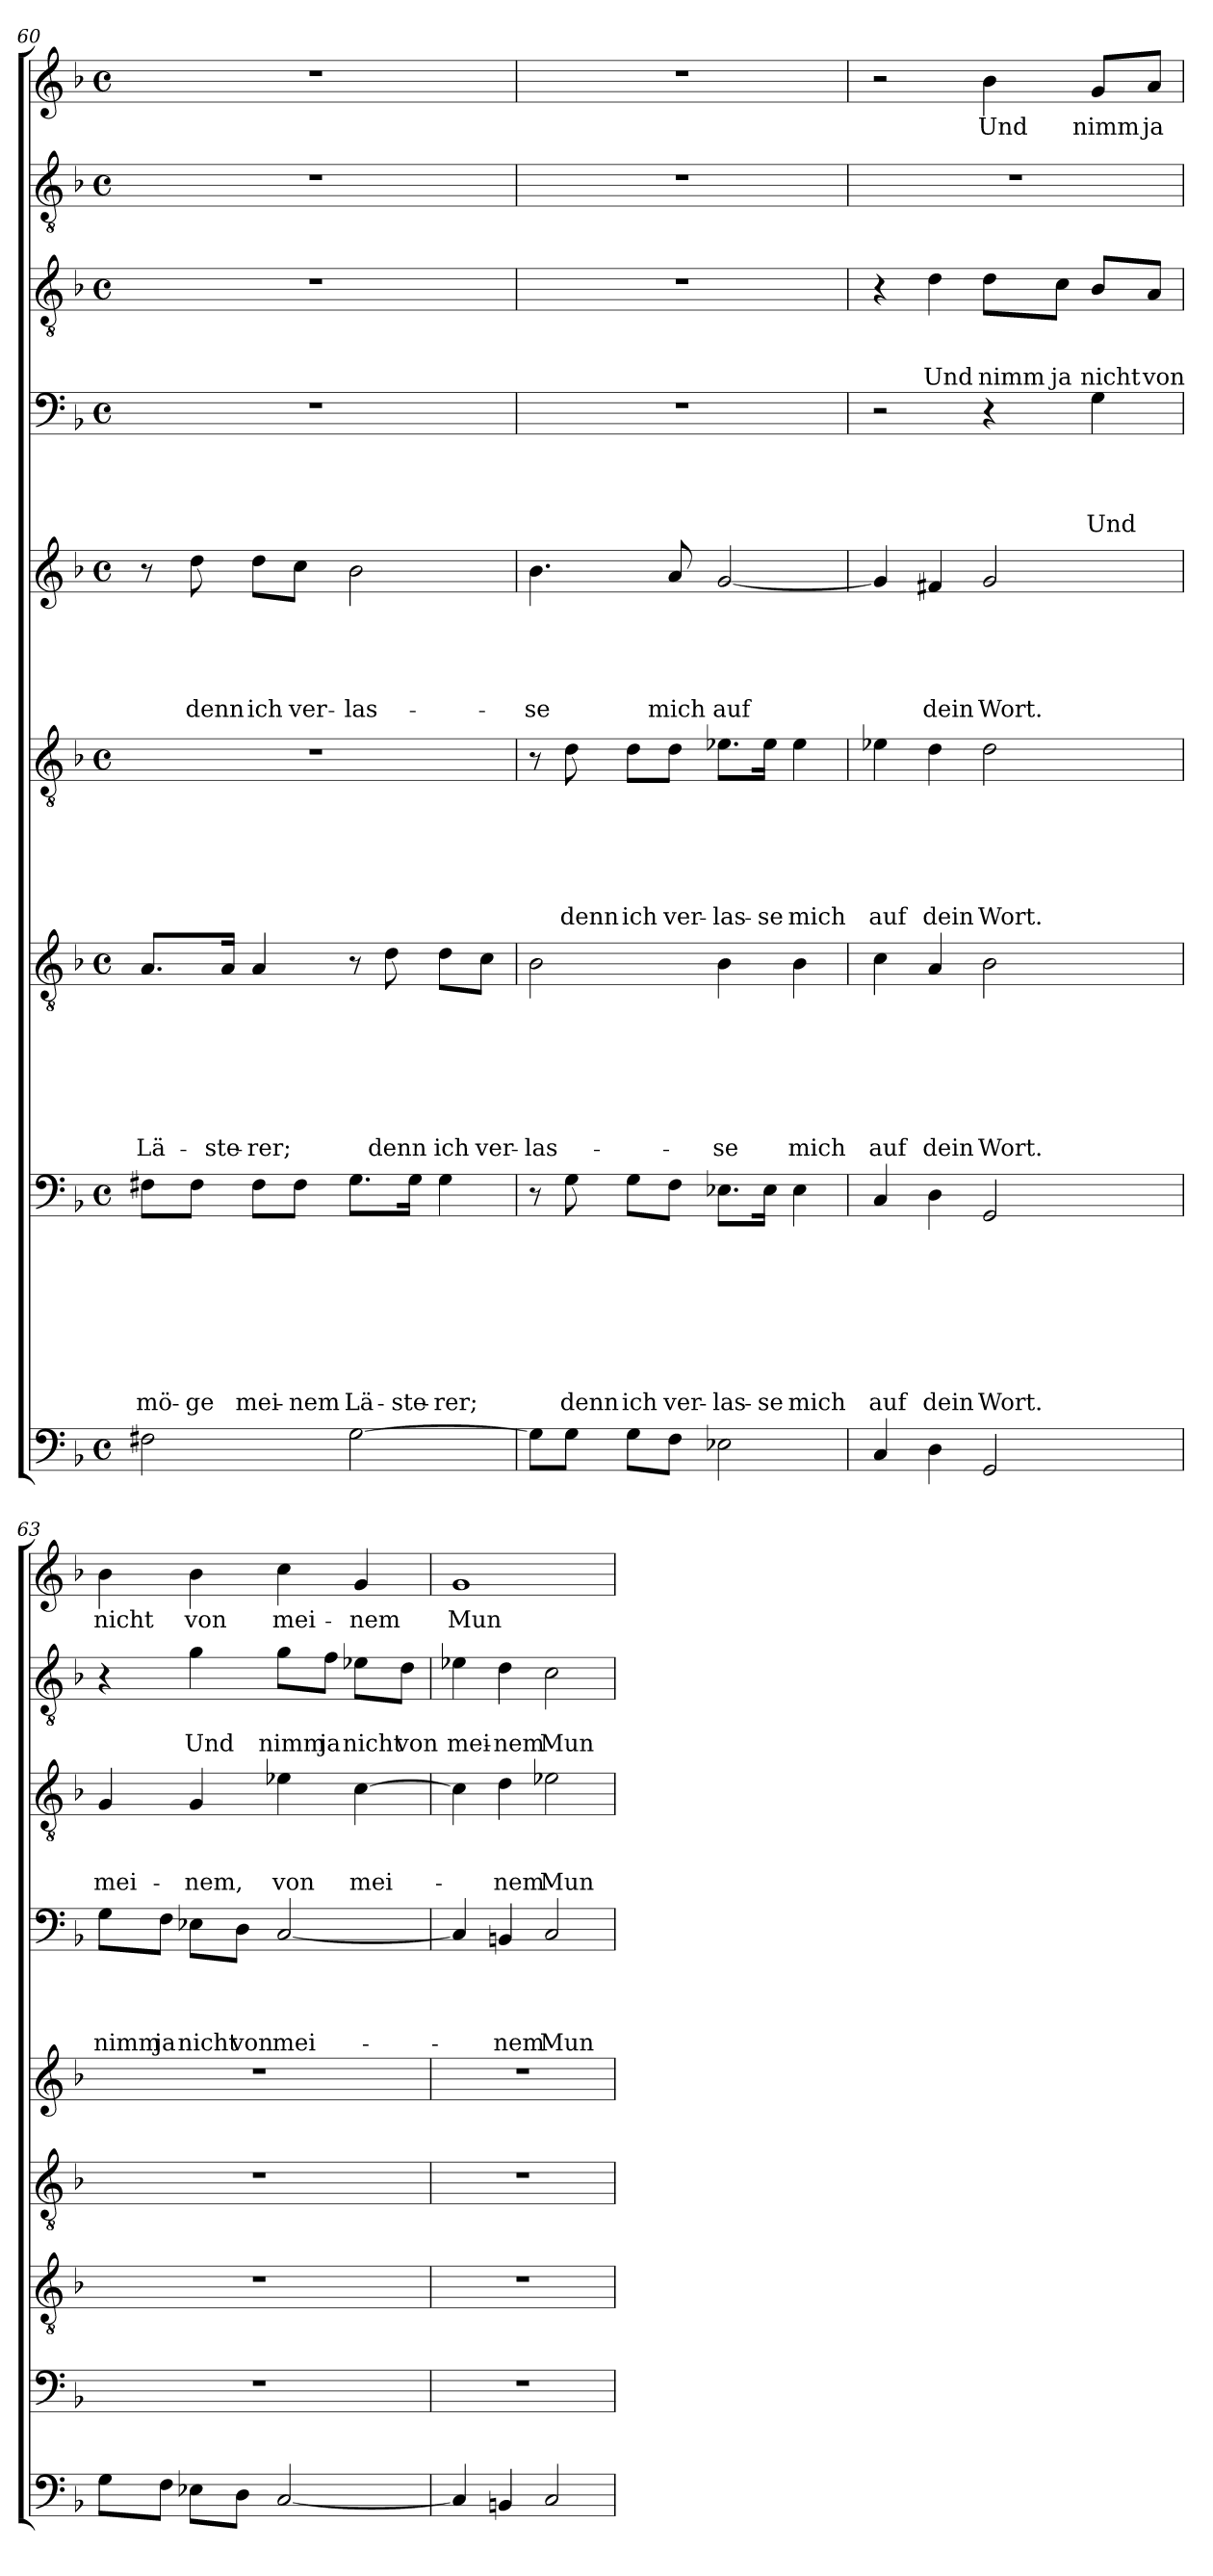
**kern	**kern	**text	**text	**text	**text	**text	**text	**text	**text	**kern	**text	**text	**text	**text	**text	**text	**text	**kern	**text	**text	**text	**text	**text	**text	**kern	**text	**text	**text	**text	**text	**kern	**text	**text	**text	**text	**kern	**text	**text	**text	**kern	**text	**text	**kern	**text
*part9	*part8	*part8	*part8	*part8	*part8	*part8	*part8	*part8	*part8	*part7	*part7	*part7	*part7	*part7	*part7	*part7	*part7	*part6	*part6	*part6	*part6	*part6	*part6	*part6	*part5	*part5	*part5	*part5	*part5	*part5	*part4	*part4	*part4	*part4	*part4	*part3	*part3	*part3	*part3	*part2	*part2	*part2	*part1	*part1
*staff9	*staff8	*staff8	*staff8	*staff8	*staff8	*staff8	*staff8	*staff8	*staff8	*staff7	*staff7	*staff7	*staff7	*staff7	*staff7	*staff7	*staff7	*staff6	*staff6	*staff6	*staff6	*staff6	*staff6	*staff6	*staff5	*staff5	*staff5	*staff5	*staff5	*staff5	*staff4	*staff4	*staff4	*staff4	*staff4	*staff3	*staff3	*staff3	*staff3	*staff2	*staff2	*staff2	*staff1	*staff1
*clefF4	*clefF4	*	*	*	*	*	*	*	*	*clefGv2	*	*	*	*	*	*	*	*clefGv2	*	*	*	*	*	*	*clefG2	*	*	*	*	*	*clefF4	*	*	*	*	*clefGv2	*	*	*	*clefGv2	*	*	*clefG2	*
*k[b-]	*k[b-]	*	*	*	*	*	*	*	*	*k[b-]	*	*	*	*	*	*	*	*k[b-]	*	*	*	*	*	*	*k[b-]	*	*	*	*	*	*k[b-]	*	*	*	*	*k[b-]	*	*	*	*k[b-]	*	*	*k[b-]	*
*F:	*F:	*	*	*	*	*	*	*	*	*F:	*	*	*	*	*	*	*	*F:	*	*	*	*	*	*	*F:	*	*	*	*	*	*F:	*	*	*	*	*F:	*	*	*	*F:	*	*	*F:	*
*M4/4	*M4/4	*	*	*	*	*	*	*	*	*M4/4	*	*	*	*	*	*	*	*M4/4	*	*	*	*	*	*	*M4/4	*	*	*	*	*	*M4/4	*	*	*	*	*M4/4	*	*	*	*M4/4	*	*	*M4/4	*
*met(c)	*met(c)	*	*	*	*	*	*	*	*	*met(c)	*	*	*	*	*	*	*	*met(c)	*	*	*	*	*	*	*met(c)	*	*	*	*	*	*met(c)	*	*	*	*	*met(c)	*	*	*	*met(c)	*	*	*met(c)	*
=60	=60	=60	=60	=60	=60	=60	=60	=60	=60	=60	=60	=60	=60	=60	=60	=60	=60	=60	=60	=60	=60	=60	=60	=60	=60	=60	=60	=60	=60	=60	=60	=60	=60	=60	=60	=60	=60	=60	=60	=60	=60	=60	=60	=60
!	!	!	!	!	!	!	!	!	!LO:LY:b	!	!	!	!	!	!	!	!LO:LY:b	!	!	!	!	!	!	!	!	!	!	!	!	!	!	!	!	!	!	!	!	!	!	!	!	!	!	!
2F#X\	8F#X\L	.	.	.	.	.	.	.	mö-	8.A/L	.	.	.	.	.	.	Lä-	1r	.	.	.	.	.	.	8r	.	.	.	.	.	1r	.	.	.	.	1r	.	.	.	1r	.	.	1r	.
!	!	!	!	!	!	!	!	!	!LO:LY:b	!	!	!	!	!	!	!	!	!	!	!	!	!	!	!	!	!	!	!	!	!LO:LY:b	!	!	!	!	!	!	!	!	!	!	!	!	!	!
.	8F#\J	.	.	.	.	.	.	.	-ge	.	.	.	.	.	.	.	.	.	.	.	.	.	.	.	8dd\	.	.	.	.	denn	.	.	.	.	.	.	.	.	.	.	.	.	.	.
!	!	!	!	!	!	!	!	!	!	!	!	!	!	!	!	!	!LO:LY:b	!	!	!	!	!	!	!	!	!	!	!	!	!	!	!	!	!	!	!	!	!	!	!	!	!	!	!
.	.	.	.	.	.	.	.	.	.	16A/Jk	.	.	.	.	.	.	-ste-	.	.	.	.	.	.	.	.	.	.	.	.	.	.	.	.	.	.	.	.	.	.	.	.	.	.	.
!	!	!	!	!	!	!	!	!	!LO:LY:b	!	!	!	!	!	!	!	!LO:LY:b	!	!	!	!	!	!	!	!	!	!	!	!	!LO:LY:b	!	!	!	!	!	!	!	!	!	!	!	!	!	!
.	8F#\L	.	.	.	.	.	.	.	mei-	4A/	.	.	.	.	.	.	-rer;	.	.	.	.	.	.	.	8dd\L	.	.	.	.	ich	.	.	.	.	.	.	.	.	.	.	.	.	.	.
!	!	!	!	!	!	!	!	!	!LO:LY:b	!	!	!	!	!	!	!	!	!	!	!	!	!	!	!	!	!	!	!	!	!LO:LY:b	!	!	!	!	!	!	!	!	!	!	!	!	!	!
.	8F#\J	.	.	.	.	.	.	.	-nem	.	.	.	.	.	.	.	.	.	.	.	.	.	.	.	8cc\J	.	.	.	.	ver-	.	.	.	.	.	.	.	.	.	.	.	.	.	.
!	!	!	!	!	!	!	!	!	!LO:LY:b	!	!	!	!	!	!	!	!	!	!	!	!	!	!	!	!	!	!	!	!	!LO:LY:b	!	!	!	!	!	!	!	!	!	!	!	!	!	!
[2G\	8.G\L	.	.	.	.	.	.	.	Lä-	8r	.	.	.	.	.	.	.	.	.	.	.	.	.	.	2b-\	.	.	.	.	-las-	.	.	.	.	.	.	.	.	.	.	.	.	.	.
!	!	!	!	!	!	!	!	!	!	!	!	!	!	!	!	!	!LO:LY:b	!	!	!	!	!	!	!	!	!	!	!	!	!	!	!	!	!	!	!	!	!	!	!	!	!	!	!
.	.	.	.	.	.	.	.	.	.	8d\	.	.	.	.	.	.	denn	.	.	.	.	.	.	.	.	.	.	.	.	.	.	.	.	.	.	.	.	.	.	.	.	.	.	.
!	!	!	!	!	!	!	!	!	!LO:LY:b	!	!	!	!	!	!	!	!	!	!	!	!	!	!	!	!	!	!	!	!	!	!	!	!	!	!	!	!	!	!	!	!	!	!	!
.	16G\Jk	.	.	.	.	.	.	.	-ste-	.	.	.	.	.	.	.	.	.	.	.	.	.	.	.	.	.	.	.	.	.	.	.	.	.	.	.	.	.	.	.	.	.	.	.
!	!	!	!	!	!	!	!	!	!LO:LY:b	!	!	!	!	!	!	!	!LO:LY:b	!	!	!	!	!	!	!	!	!	!	!	!	!	!	!	!	!	!	!	!	!	!	!	!	!	!	!
.	4G\	.	.	.	.	.	.	.	-rer;	8d\L	.	.	.	.	.	.	ich	.	.	.	.	.	.	.	.	.	.	.	.	.	.	.	.	.	.	.	.	.	.	.	.	.	.	.
!	!	!	!	!	!	!	!	!	!	!	!	!	!	!	!	!	!LO:LY:b	!	!	!	!	!	!	!	!	!	!	!	!	!	!	!	!	!	!	!	!	!	!	!	!	!	!	!
.	.	.	.	.	.	.	.	.	.	8c\J	.	.	.	.	.	.	ver-	.	.	.	.	.	.	.	.	.	.	.	.	.	.	.	.	.	.	.	.	.	.	.	.	.	.	.
!!LO:LB:g=z
=61	=61	=61	=61	=61	=61	=61	=61	=61	=61	=61	=61	=61	=61	=61	=61	=61	=61	=61	=61	=61	=61	=61	=61	=61	=61	=61	=61	=61	=61	=61	=61	=61	=61	=61	=61	=61	=61	=61	=61	=61	=61	=61	=61	=61
!	!	!	!	!	!	!	!	!	!	!	!	!	!	!	!	!	!LO:LY:b	!	!	!	!	!	!	!	!	!	!	!	!	!LO:LY:b	!	!	!	!	!	!	!	!	!	!	!	!	!	!
8G\L]	8r	.	.	.	.	.	.	.	.	2B-\	.	.	.	.	.	.	-las-	8r	.	.	.	.	.	.	4.b-\	.	.	.	.	-se	1r	.	.	.	.	1r	.	.	.	1r	.	.	1r	.
!	!	!	!	!	!	!	!	!	!LO:LY:b	!	!	!	!	!	!	!	!	!	!	!	!	!	!	!LO:LY:b	!	!	!	!	!	!	!	!	!	!	!	!	!	!	!	!	!	!	!	!
8G\J	8G\	.	.	.	.	.	.	.	denn	.	.	.	.	.	.	.	.	8d\	.	.	.	.	.	denn	.	.	.	.	.	.	.	.	.	.	.	.	.	.	.	.	.	.	.	.
!	!	!	!	!	!	!	!	!	!LO:LY:b	!	!	!	!	!	!	!	!	!	!	!	!	!	!	!LO:LY:b	!	!	!	!	!	!	!	!	!	!	!	!	!	!	!	!	!	!	!	!
8G\L	8G\L	.	.	.	.	.	.	.	ich	.	.	.	.	.	.	.	.	8d\L	.	.	.	.	.	ich	.	.	.	.	.	.	.	.	.	.	.	.	.	.	.	.	.	.	.	.
!	!	!	!	!	!	!	!	!	!LO:LY:b	!	!	!	!	!	!	!	!	!	!	!	!	!	!	!LO:LY:b	!	!	!	!	!	!LO:LY:b	!	!	!	!	!	!	!	!	!	!	!	!	!	!
8F\J	8F\J	.	.	.	.	.	.	.	ver-	.	.	.	.	.	.	.	.	8d\J	.	.	.	.	.	ver-	8a/	.	.	.	.	mich	.	.	.	.	.	.	.	.	.	.	.	.	.	.
!	!	!	!	!	!	!	!	!	!LO:LY:b	!	!	!	!	!	!	!	!LO:LY:b	!	!	!	!	!	!	!LO:LY:b	!	!	!	!	!	!LO:LY:b	!	!	!	!	!	!	!	!	!	!	!	!	!	!
2E-X\	8.E-X\L	.	.	.	.	.	.	.	-las-	4B-\	.	.	.	.	.	.	-se	8.e-X\L	.	.	.	.	.	-las-	[2g/	.	.	.	.	auf	.	.	.	.	.	.	.	.	.	.	.	.	.	.
!	!	!	!	!	!	!	!	!	!LO:LY:b	!	!	!	!	!	!	!	!	!	!	!	!	!	!	!LO:LY:b	!	!	!	!	!	!	!	!	!	!	!	!	!	!	!	!	!	!	!	!
.	16E-\Jk	.	.	.	.	.	.	.	-se	.	.	.	.	.	.	.	.	16e-\Jk	.	.	.	.	.	-se	.	.	.	.	.	.	.	.	.	.	.	.	.	.	.	.	.	.	.	.
!	!	!	!	!	!	!	!	!	!LO:LY:b	!	!	!	!	!	!	!	!LO:LY:b	!	!	!	!	!	!	!LO:LY:b	!	!	!	!	!	!	!	!	!	!	!	!	!	!	!	!	!	!	!	!
.	4E-\	.	.	.	.	.	.	.	mich	4B-\	.	.	.	.	.	.	mich	4e-\	.	.	.	.	.	mich	.	.	.	.	.	.	.	.	.	.	.	.	.	.	.	.	.	.	.	.
=62	=62	=62	=62	=62	=62	=62	=62	=62	=62	=62	=62	=62	=62	=62	=62	=62	=62	=62	=62	=62	=62	=62	=62	=62	=62	=62	=62	=62	=62	=62	=62	=62	=62	=62	=62	=62	=62	=62	=62	=62	=62	=62	=62	=62
!	!	!	!	!	!	!	!	!	!LO:LY:b	!	!	!	!	!	!	!	!LO:LY:b	!	!	!	!	!	!	!LO:LY:b	!	!	!	!	!	!	!	!	!	!	!	!	!	!	!	!	!	!	!	!
4C/	4C/	.	.	.	.	.	.	.	auf	4c\	.	.	.	.	.	.	auf	4e-X\	.	.	.	.	.	auf	4g/]	.	.	.	.	.	2r	.	.	.	.	4r	.	.	.	1r	.	.	2r	.
!	!	!	!	!	!	!	!	!	!LO:LY:b	!	!	!	!	!	!	!	!LO:LY:b	!	!	!	!	!	!	!LO:LY:b	!	!	!	!	!	!LO:LY:b	!	!	!	!	!	!	!	!	!LO:LY:b	!	!	!	!	!
4D\	4D\	.	.	.	.	.	.	.	dein	4A/	.	.	.	.	.	.	dein	4d\	.	.	.	.	.	dein	4f#X/	.	.	.	.	dein	.	.	.	.	.	4d\	.	.	Und	.	.	.	.	.
!	!	!	!	!	!	!	!	!	!LO:LY:b	!	!	!	!	!	!	!	!LO:LY:b	!	!	!	!	!	!	!LO:LY:b	!	!	!	!	!	!LO:LY:b	!	!	!	!	!	!	!	!	!LO:LY:b	!	!	!	!	!LO:LY:b
2GG/	2GG/	.	.	.	.	.	.	.	Wort.	2B-\	.	.	.	.	.	.	Wort.	2d\	.	.	.	.	.	Wort.	2g/	.	.	.	.	Wort.	4r	.	.	.	.	8d\L	.	.	nimm	.	.	.	4b-\	Und
!	!	!	!	!	!	!	!	!	!	!	!	!	!	!	!	!	!	!	!	!	!	!	!	!	!	!	!	!	!	!	!	!	!	!	!	!	!	!	!LO:LY:b	!	!	!	!	!
.	.	.	.	.	.	.	.	.	.	.	.	.	.	.	.	.	.	.	.	.	.	.	.	.	.	.	.	.	.	.	.	.	.	.	.	8c\J	.	.	ja	.	.	.	.	.
!	!	!	!	!	!	!	!	!	!	!	!	!	!	!	!	!	!	!	!	!	!	!	!	!	!	!	!	!	!	!	!	!	!	!	!LO:LY:b	!	!	!	!LO:LY:b	!	!	!	!	!LO:LY:b
.	.	.	.	.	.	.	.	.	.	.	.	.	.	.	.	.	.	.	.	.	.	.	.	.	.	.	.	.	.	.	4G\	.	.	.	Und	8B-/L	.	.	nicht	.	.	.	8g/L	nimm
!	!	!	!	!	!	!	!	!	!	!	!	!	!	!	!	!	!	!	!	!	!	!	!	!	!	!	!	!	!	!	!	!	!	!	!	!	!	!	!LO:LY:b	!	!	!	!	!LO:LY:b
.	.	.	.	.	.	.	.	.	.	.	.	.	.	.	.	.	.	.	.	.	.	.	.	.	.	.	.	.	.	.	.	.	.	.	.	8A/J	.	.	von	.	.	.	8a/J	ja
=63	=63	=63	=63	=63	=63	=63	=63	=63	=63	=63	=63	=63	=63	=63	=63	=63	=63	=63	=63	=63	=63	=63	=63	=63	=63	=63	=63	=63	=63	=63	=63	=63	=63	=63	=63	=63	=63	=63	=63	=63	=63	=63	=63	=63
!	!	!	!	!	!	!	!	!	!	!	!	!	!	!	!	!	!	!	!	!	!	!	!	!	!	!	!	!	!	!	!	!	!	!	!LO:LY:b	!	!	!	!LO:LY:b	!	!	!	!	!LO:LY:b
8G\L	1r	.	.	.	.	.	.	.	.	1r	.	.	.	.	.	.	.	1r	.	.	.	.	.	.	1r	.	.	.	.	.	8G\L	.	.	.	nimm	4G/	.	.	mei-	4r	.	.	4b-\	nicht
!	!	!	!	!	!	!	!	!	!	!	!	!	!	!	!	!	!	!	!	!	!	!	!	!	!	!	!	!	!	!	!	!	!	!	!LO:LY:b	!	!	!	!	!	!	!	!	!
8F\J	.	.	.	.	.	.	.	.	.	.	.	.	.	.	.	.	.	.	.	.	.	.	.	.	.	.	.	.	.	.	8F\J	.	.	.	ja	.	.	.	.	.	.	.	.	.
!	!	!	!	!	!	!	!	!	!	!	!	!	!	!	!	!	!	!	!	!	!	!	!	!	!	!	!	!	!	!	!	!	!	!	!LO:LY:b	!	!	!	!LO:LY:b	!	!	!LO:LY:b	!	!LO:LY:b
8E-X\L	.	.	.	.	.	.	.	.	.	.	.	.	.	.	.	.	.	.	.	.	.	.	.	.	.	.	.	.	.	.	8E-X\L	.	.	.	nicht	4G/	.	.	-nem,	4g\	.	Und	4b-\	von
!	!	!	!	!	!	!	!	!	!	!	!	!	!	!	!	!	!	!	!	!	!	!	!	!	!	!	!	!	!	!	!	!	!	!	!LO:LY:b	!	!	!	!	!	!	!	!	!
8D\J	.	.	.	.	.	.	.	.	.	.	.	.	.	.	.	.	.	.	.	.	.	.	.	.	.	.	.	.	.	.	8D\J	.	.	.	von	.	.	.	.	.	.	.	.	.
!	!	!	!	!	!	!	!	!	!	!	!	!	!	!	!	!	!	!	!	!	!	!	!	!	!	!	!	!	!	!	!	!	!	!	!LO:LY:b	!	!	!	!LO:LY:b	!	!	!LO:LY:b	!	!LO:LY:b
[2C/	.	.	.	.	.	.	.	.	.	.	.	.	.	.	.	.	.	.	.	.	.	.	.	.	.	.	.	.	.	.	[2C/	.	.	.	mei-	4e-X\	.	.	von	8g\L	.	nimm	4cc\	mei-
!	!	!	!	!	!	!	!	!	!	!	!	!	!	!	!	!	!	!	!	!	!	!	!	!	!	!	!	!	!	!	!	!	!	!	!	!	!	!	!	!	!	!LO:LY:b	!	!
.	.	.	.	.	.	.	.	.	.	.	.	.	.	.	.	.	.	.	.	.	.	.	.	.	.	.	.	.	.	.	.	.	.	.	.	.	.	.	.	8f\J	.	ja	.	.
!	!	!	!	!	!	!	!	!	!	!	!	!	!	!	!	!	!	!	!	!	!	!	!	!	!	!	!	!	!	!	!	!	!	!	!	!	!	!	!LO:LY:b	!	!	!LO:LY:b	!	!LO:LY:b
.	.	.	.	.	.	.	.	.	.	.	.	.	.	.	.	.	.	.	.	.	.	.	.	.	.	.	.	.	.	.	.	.	.	.	.	[4c\	.	.	mei-	8e-X\L	.	nicht	4g/	-nem
!	!	!	!	!	!	!	!	!	!	!	!	!	!	!	!	!	!	!	!	!	!	!	!	!	!	!	!	!	!	!	!	!	!	!	!	!	!	!	!	!	!	!LO:LY:b	!	!
.	.	.	.	.	.	.	.	.	.	.	.	.	.	.	.	.	.	.	.	.	.	.	.	.	.	.	.	.	.	.	.	.	.	.	.	.	.	.	.	8d\J	.	von	.	.
=64	=64	=64	=64	=64	=64	=64	=64	=64	=64	=64	=64	=64	=64	=64	=64	=64	=64	=64	=64	=64	=64	=64	=64	=64	=64	=64	=64	=64	=64	=64	=64	=64	=64	=64	=64	=64	=64	=64	=64	=64	=64	=64	=64	=64
!	!	!	!	!	!	!	!	!	!	!	!	!	!	!	!	!	!	!	!	!	!	!	!	!	!	!	!	!	!	!	!	!	!	!	!	!	!	!	!	!	!	!LO:LY:b	!	!LO:LY:b
4C/]	1r	.	.	.	.	.	.	.	.	1r	.	.	.	.	.	.	.	1r	.	.	.	.	.	.	1r	.	.	.	.	.	4C/]	.	.	.	.	4c\]	.	.	.	4e-X\	.	mei-	1g	Mun-
!	!	!	!	!	!	!	!	!	!	!	!	!	!	!	!	!	!	!	!	!	!	!	!	!	!	!	!	!	!	!	!	!	!	!	!LO:LY:b	!	!	!	!LO:LY:b	!	!	!LO:LY:b	!	!
4BBn/	.	.	.	.	.	.	.	.	.	.	.	.	.	.	.	.	.	.	.	.	.	.	.	.	.	.	.	.	.	.	4BBn/	.	.	.	-nem	4d\	.	.	-nem	4d\	.	-nem	.	.
!	!	!	!	!	!	!	!	!	!	!	!	!	!	!	!	!	!	!	!	!	!	!	!	!	!	!	!	!	!	!	!	!	!	!	!LO:LY:b	!	!	!	!LO:LY:b	!	!	!LO:LY:b	!	!
2C/	.	.	.	.	.	.	.	.	.	.	.	.	.	.	.	.	.	.	.	.	.	.	.	.	.	.	.	.	.	.	2C/	.	.	.	Mun-	2e-X\	.	.	Mun-	2c\	.	Mun-	.	.
=	=	=	=	=	=	=	=	=	=	=	=	=	=	=	=	=	=	=	=	=	=	=	=	=	=	=	=	=	=	=	=	=	=	=	=	=	=	=	=	=	=	=	=	=
*-	*-	*-	*-	*-	*-	*-	*-	*-	*-	*-	*-	*-	*-	*-	*-	*-	*-	*-	*-	*-	*-	*-	*-	*-	*-	*-	*-	*-	*-	*-	*-	*-	*-	*-	*-	*-	*-	*-	*-	*-	*-	*-	*-	*-
